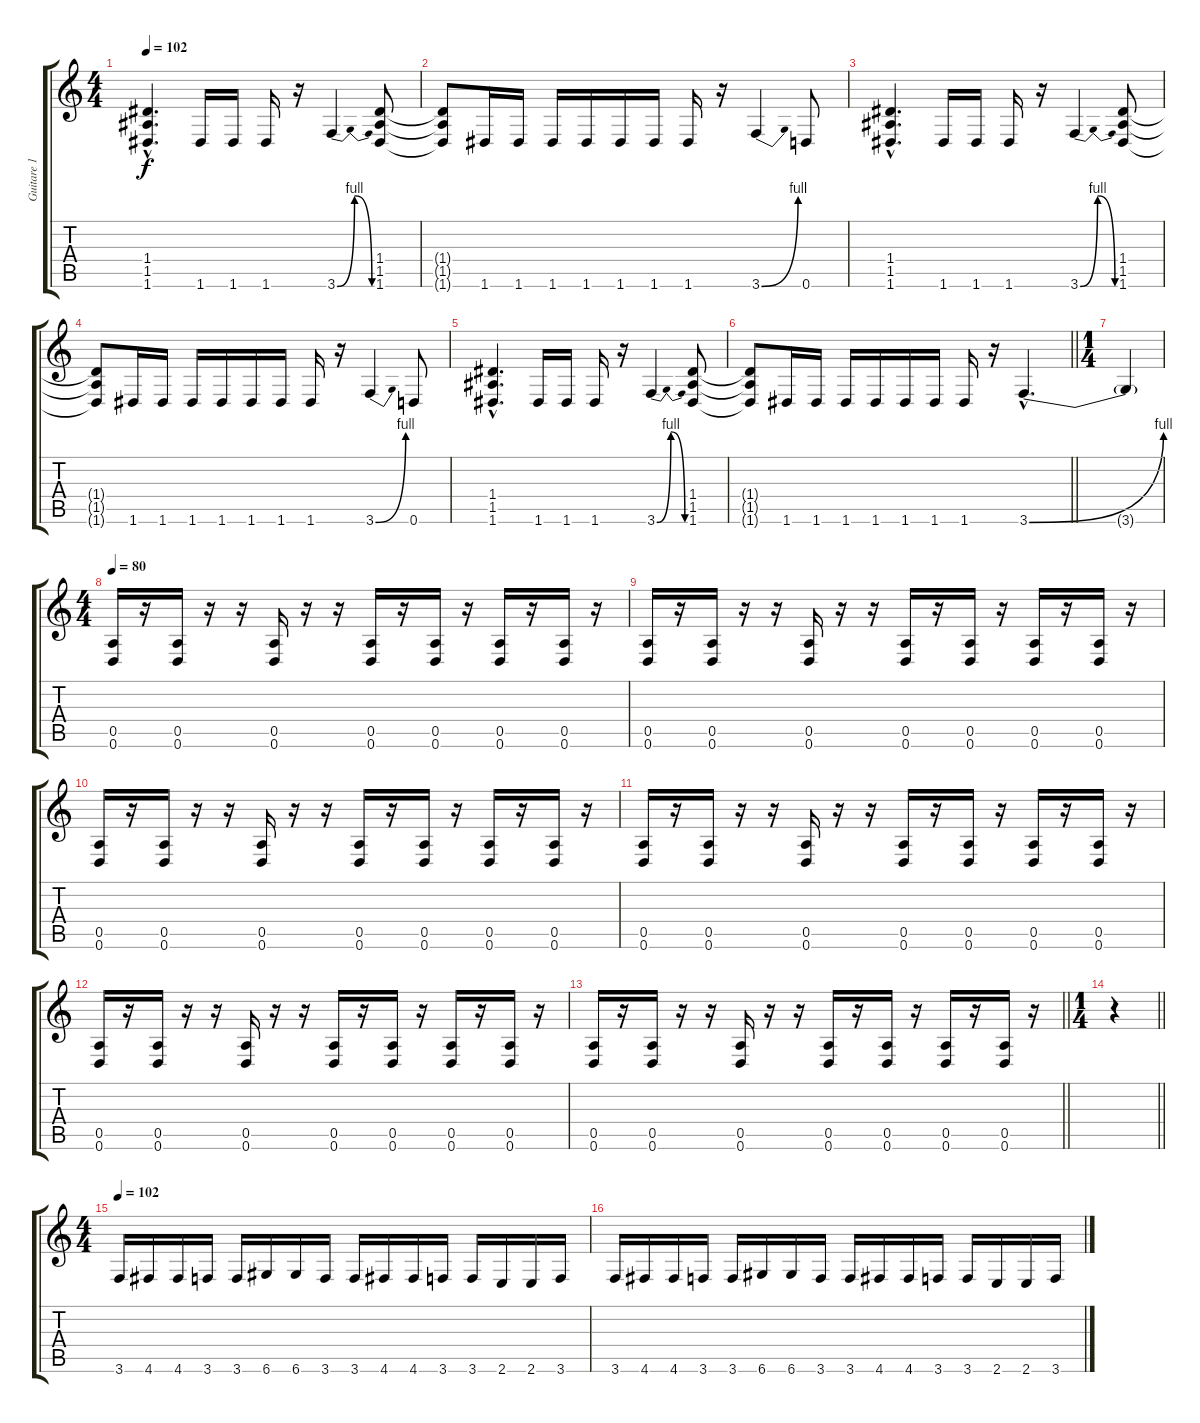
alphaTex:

\track ("Guitare 1" "Guitare 1") {instrument distortionguitar}
\staff {score tabs}
\tuning (E4 B3 G3 D3 A2 D2) {hide}
\ts (4 4)
\tempo 102
\clef g2
\ks c
(1.4{hac} 1.5{hac} 1.6{hac}).4{d dy f} 1.6.16 1.6.16 1.6.16 r.16 3.6{be (bendrelease 0 0 30 4 30 4 60 0)}.4 (1.4 1.5 1.6).8 |
(1.4{t} 1.5{t} 1.6{t}).8 1.6.16 1.6.16 1.6.16 1.6.16 1.6.16 1.6.16 1.6.16 r.16 3.6{be (bend 0 0 60 4)}.4 0.6.8 |
(1.4{hac} 1.5{hac} 1.6{hac}).4{d} 1.6.16 1.6.16 1.6.16 r.16 3.6{be (bendrelease 0 0 30 4 30 4 60 0)}.4 (1.4 1.5 1.6).8 |
(1.4{t} 1.5{t} 1.6{t}).8 1.6.16 1.6.16 1.6.16 1.6.16 1.6.16 1.6.16 1.6.16 r.16 3.6{be (bend 0 0 60 4)}.4 0.6.8 |
(1.4{hac} 1.5{hac} 1.6{hac}).4{d} 1.6.16 1.6.16 1.6.16 r.16 3.6{be (bendrelease 0 0 30 4 30 4 60 0)}.4 (1.4 1.5 1.6).8 |
\barLineRight lightlight
(1.4{t} 1.5{t} 1.6{t}).8 1.6.16 1.6.16 1.6.16 1.6.16 1.6.16 1.6.16 1.6.16 r.16 3.6{be (bend 0 0 60 4) hac}.4{d} |
\ts (1 4)
3.6{t}.4 |
\ts (4 4)
\tempo 80
(0.5 0.6).16 r.16 (0.5 0.6).16 r.16 r.16 (0.5 0.6).16 r.16 r.16 (0.5 0.6).16 r.16 (0.5 0.6).16 r.16 (0.5 0.6).16 r.16 (0.5 0.6).16 r.16 |
(0.5 0.6).16 r.16 (0.5 0.6).16 r.16 r.16 (0.5 0.6).16 r.16 r.16 (0.5 0.6).16 r.16 (0.5 0.6).16 r.16 (0.5 0.6).16 r.16 (0.5 0.6).16 r.16 |
(0.5 0.6).16 r.16 (0.5 0.6).16 r.16 r.16 (0.5 0.6).16 r.16 r.16 (0.5 0.6).16 r.16 (0.5 0.6).16 r.16 (0.5 0.6).16 r.16 (0.5 0.6).16 r.16 |
(0.5 0.6).16 r.16 (0.5 0.6).16 r.16 r.16 (0.5 0.6).16 r.16 r.16 (0.5 0.6).16 r.16 (0.5 0.6).16 r.16 (0.5 0.6).16 r.16 (0.5 0.6).16 r.16 |
(0.5 0.6).16 r.16 (0.5 0.6).16 r.16 r.16 (0.5 0.6).16 r.16 r.16 (0.5 0.6).16 r.16 (0.5 0.6).16 r.16 (0.5 0.6).16 r.16 (0.5 0.6).16 r.16 |
\barLineRight lightlight
(0.5 0.6).16 r.16 (0.5 0.6).16 r.16 r.16 (0.5 0.6).16 r.16 r.16 (0.5 0.6).16 r.16 (0.5 0.6).16 r.16 (0.5 0.6).16 r.16 (0.5 0.6).16 r.16 |
\ts (1 4)
\barLineRight lightlight
r.4 |
\ts (4 4)
\tempo 102
3.6.16 4.6.16 4.6.16 3.6.16 3.6.16 6.6.16 6.6.16 3.6.16 3.6.16 4.6.16 4.6.16 3.6.16 3.6.16 2.6.16 2.6.16 3.6.16 |
3.6.16 4.6.16 4.6.16 3.6.16 3.6.16 6.6.16 6.6.16 3.6.16 3.6.16 4.6.16 4.6.16 3.6.16 3.6.16 2.6.16 2.6.16 3.6.16
